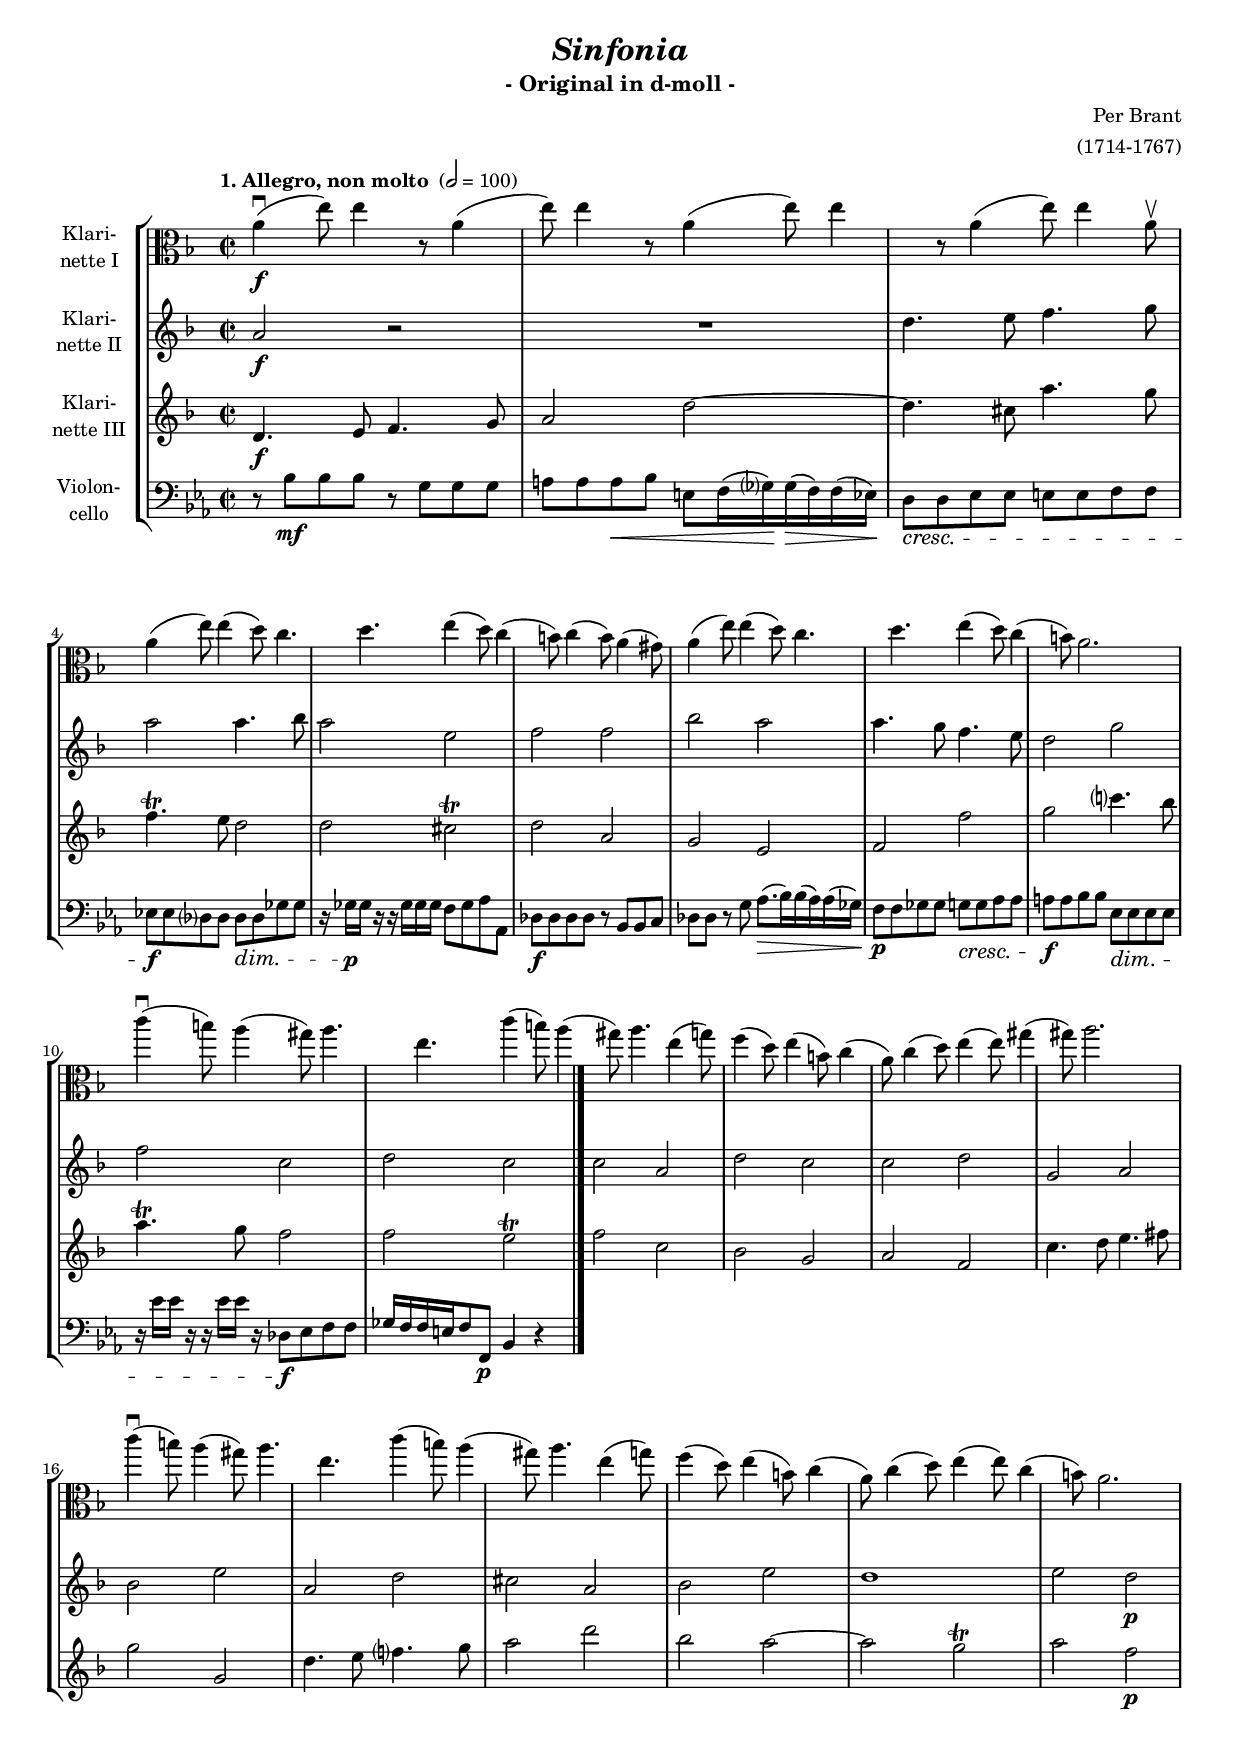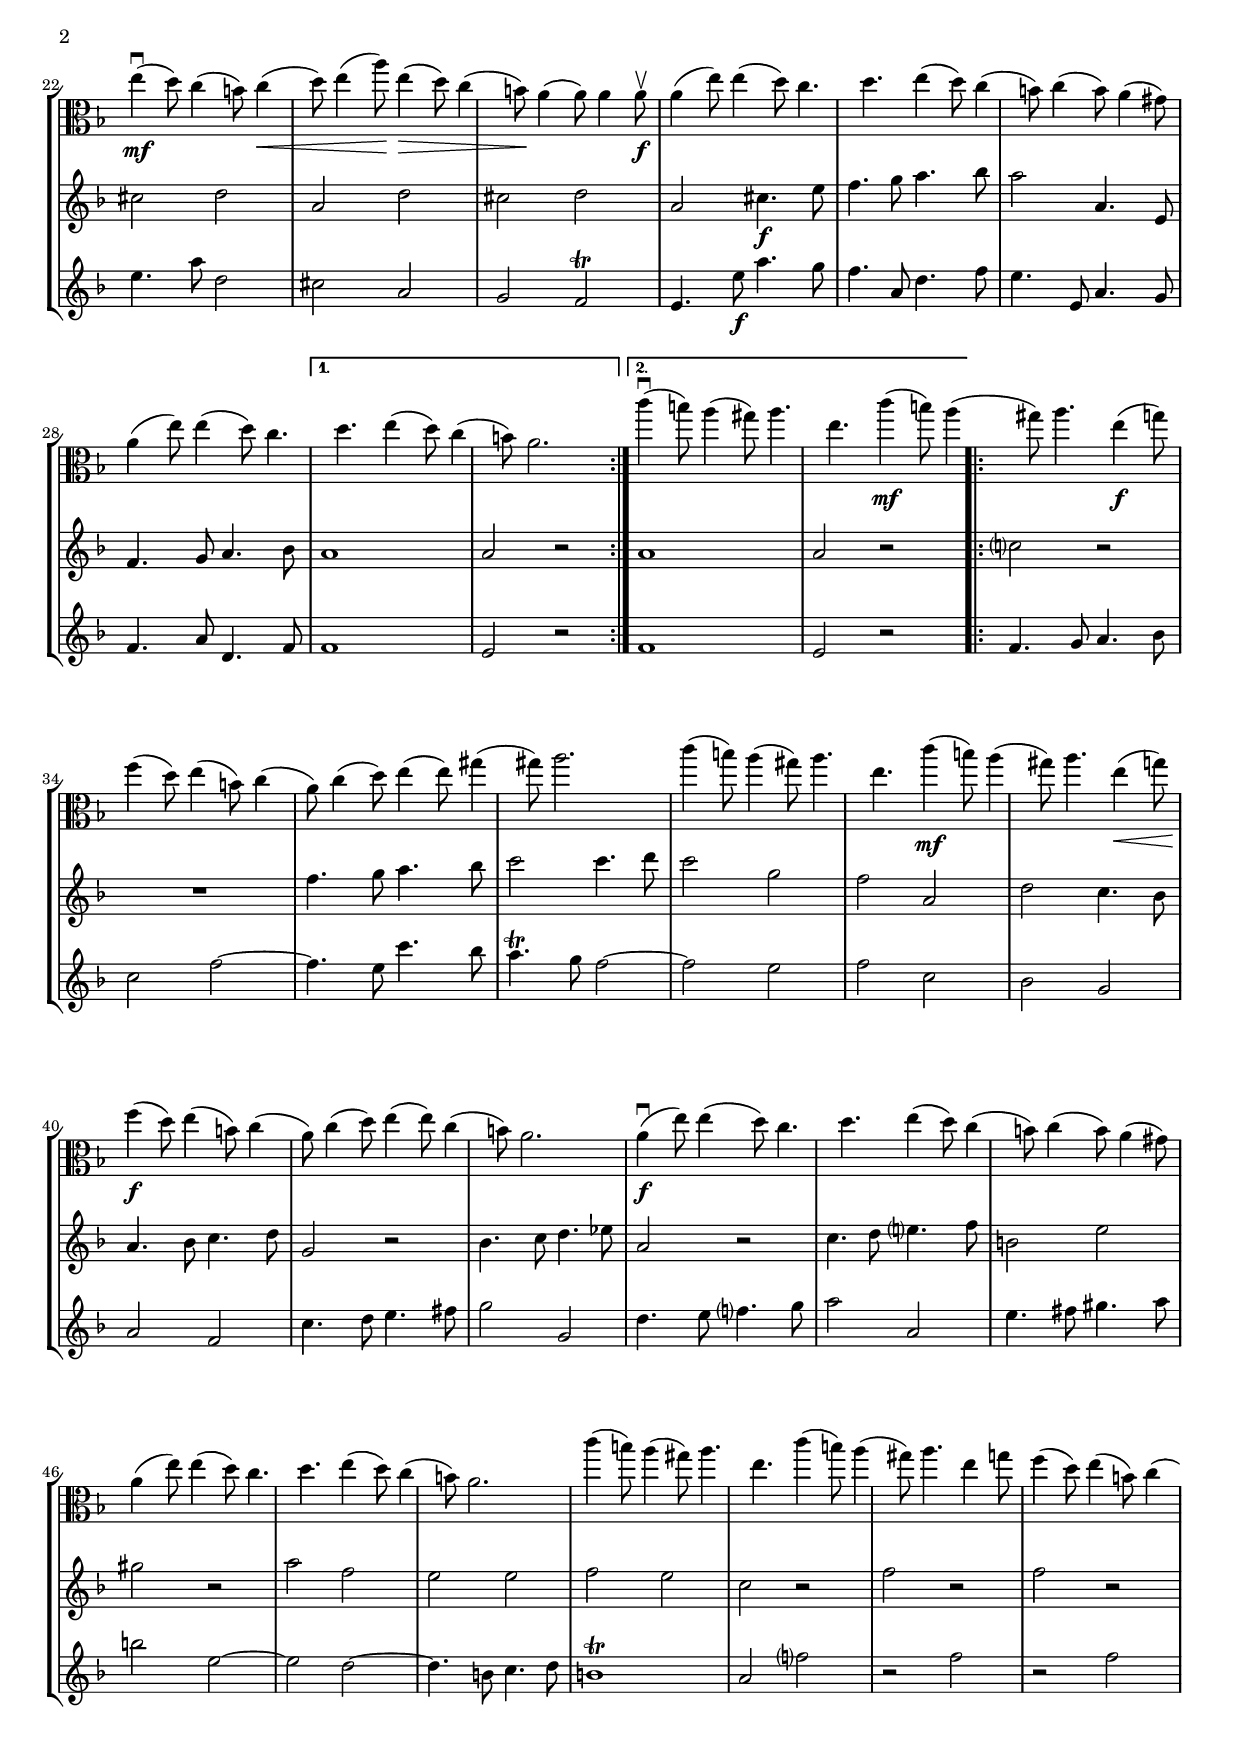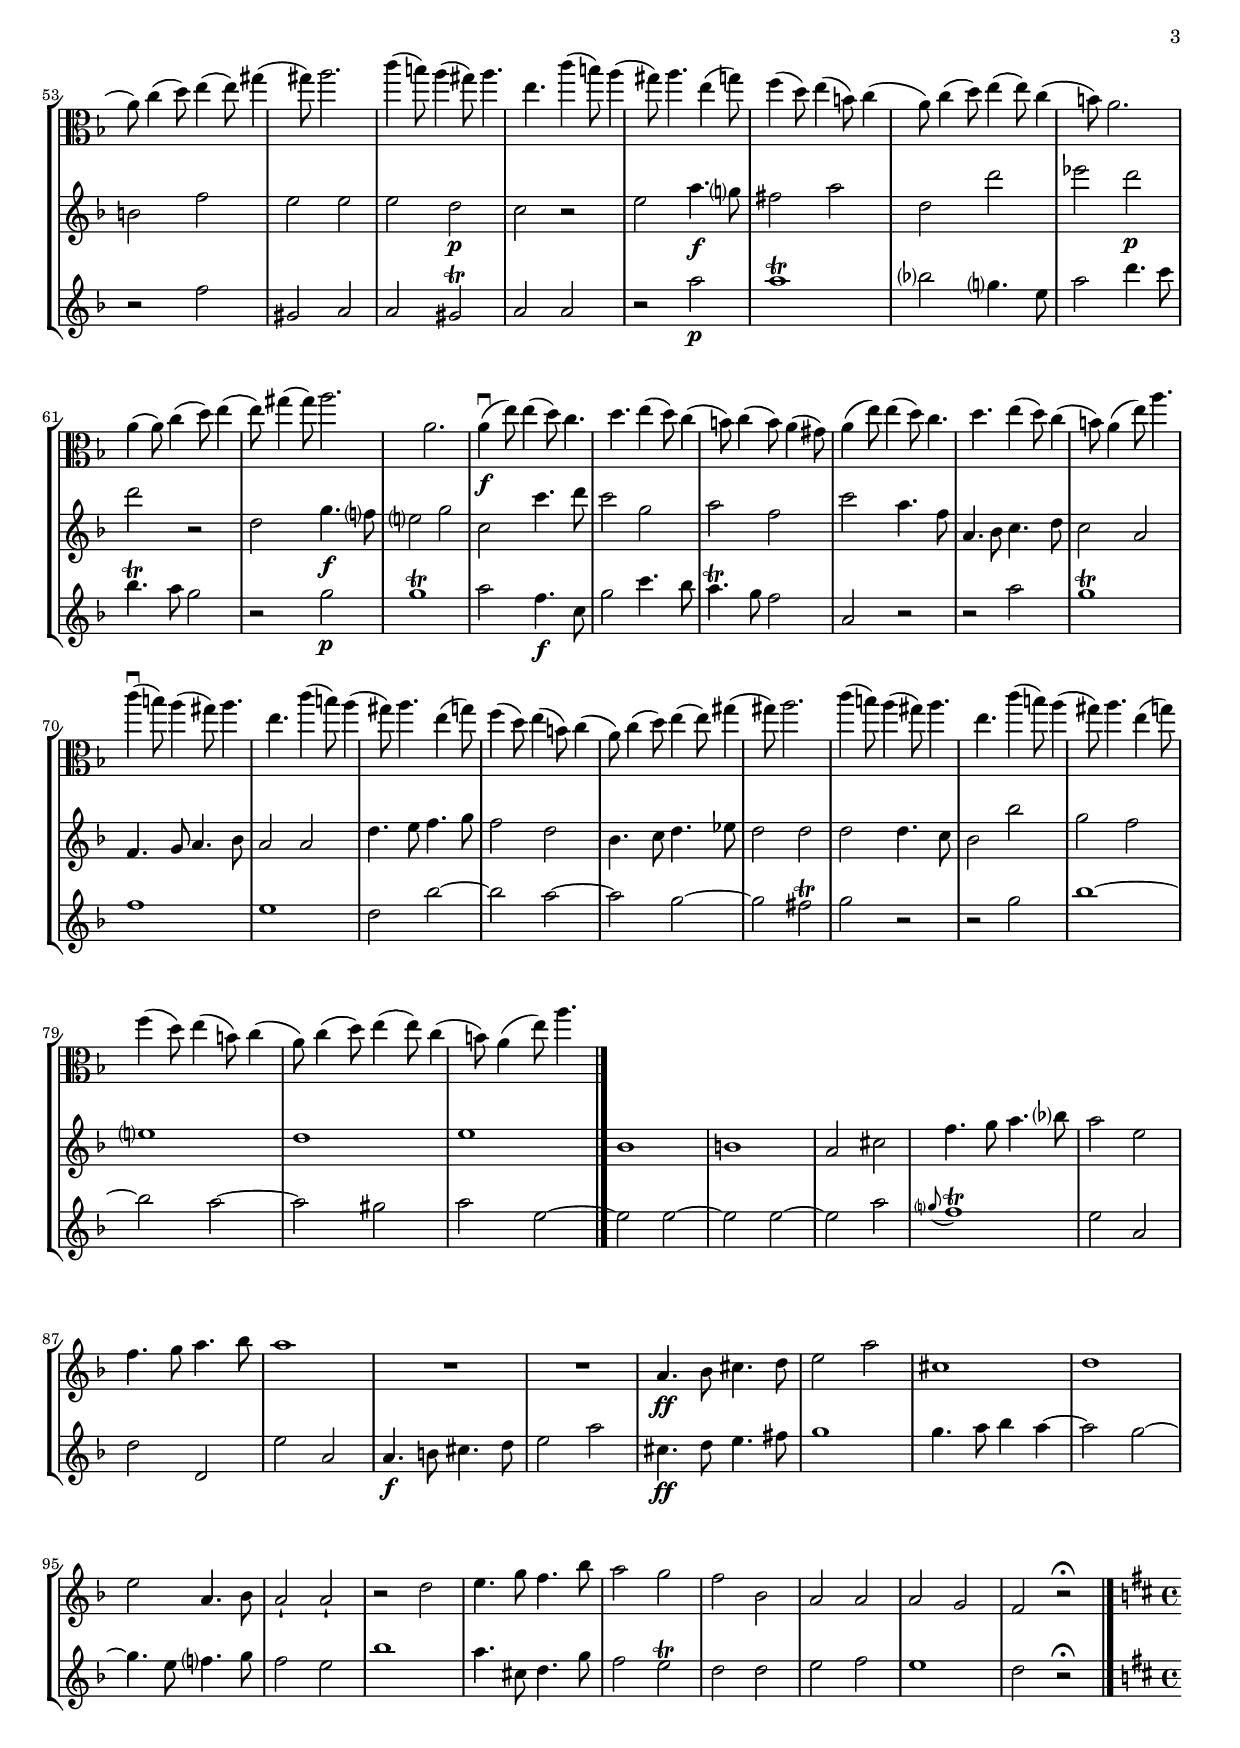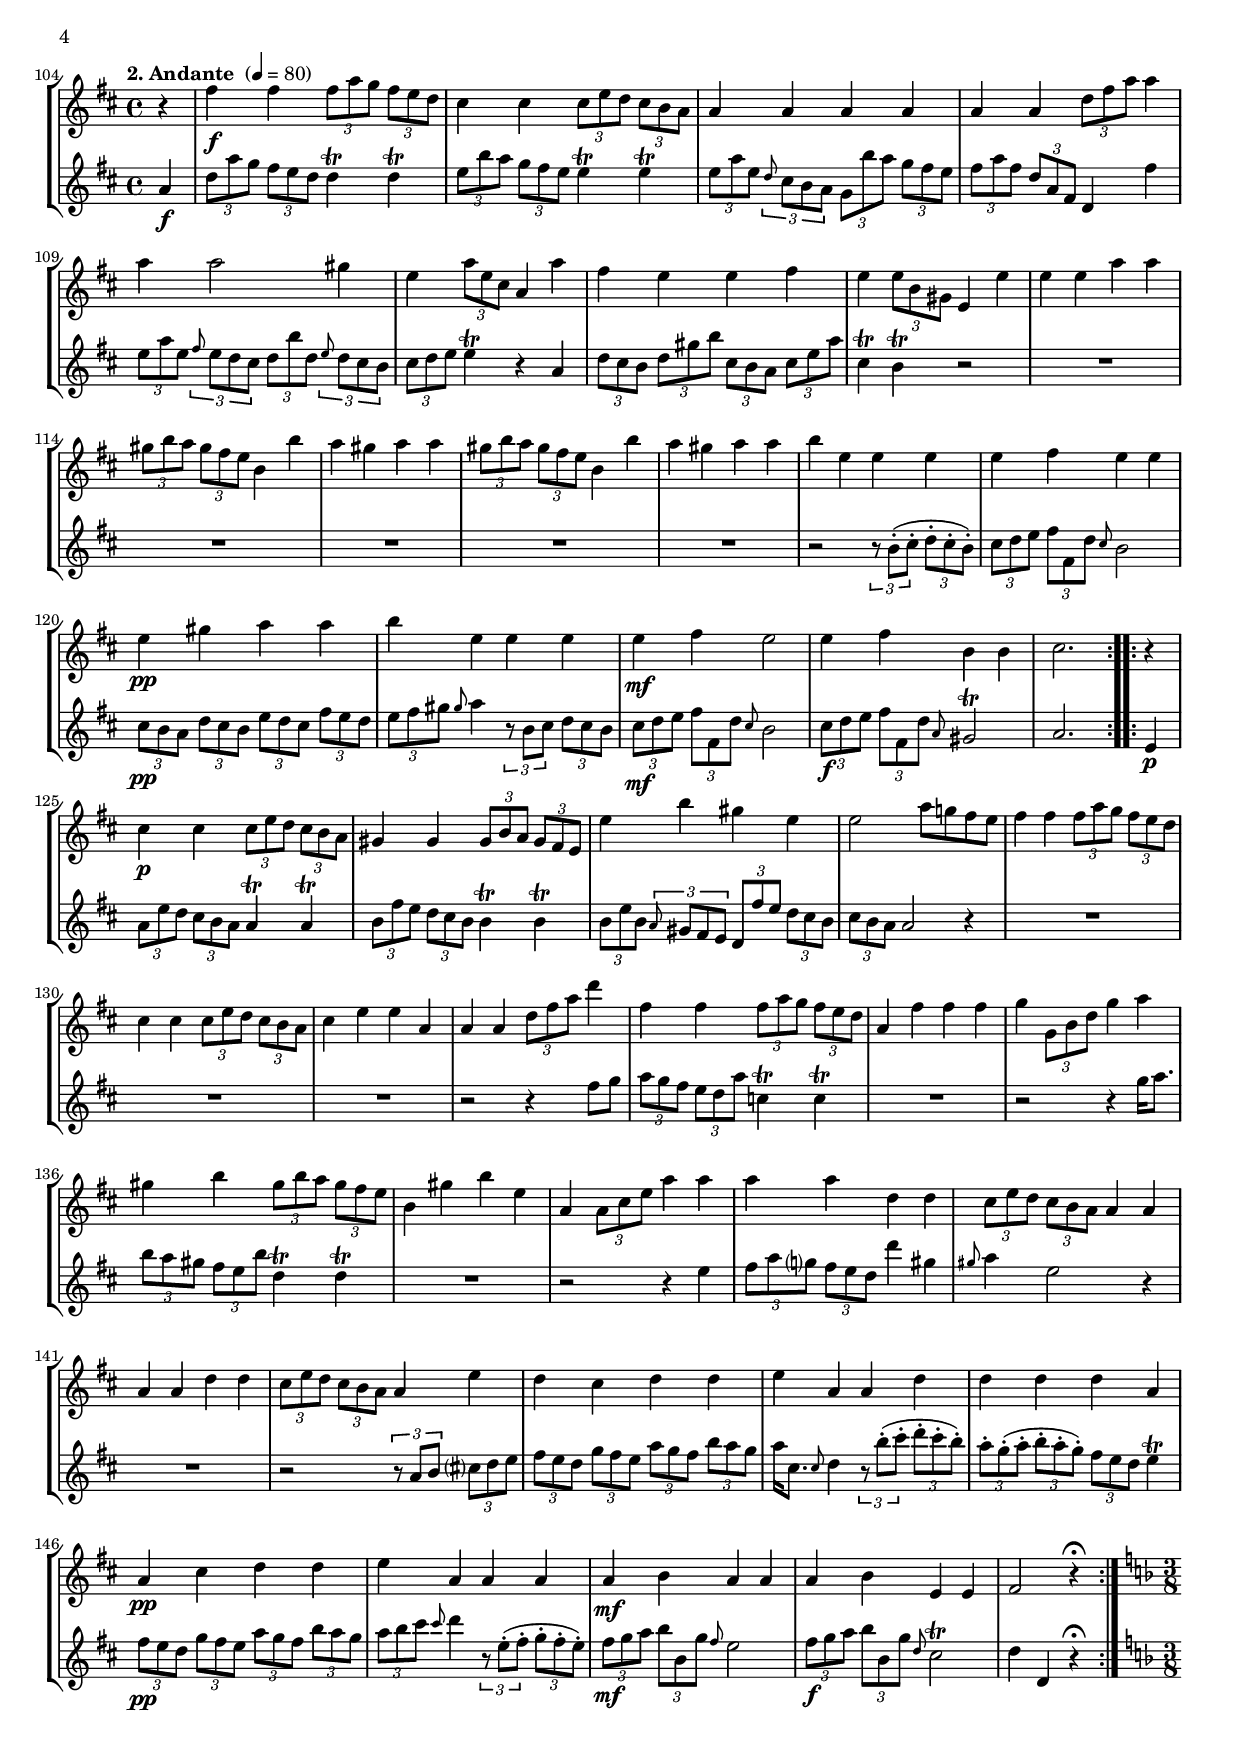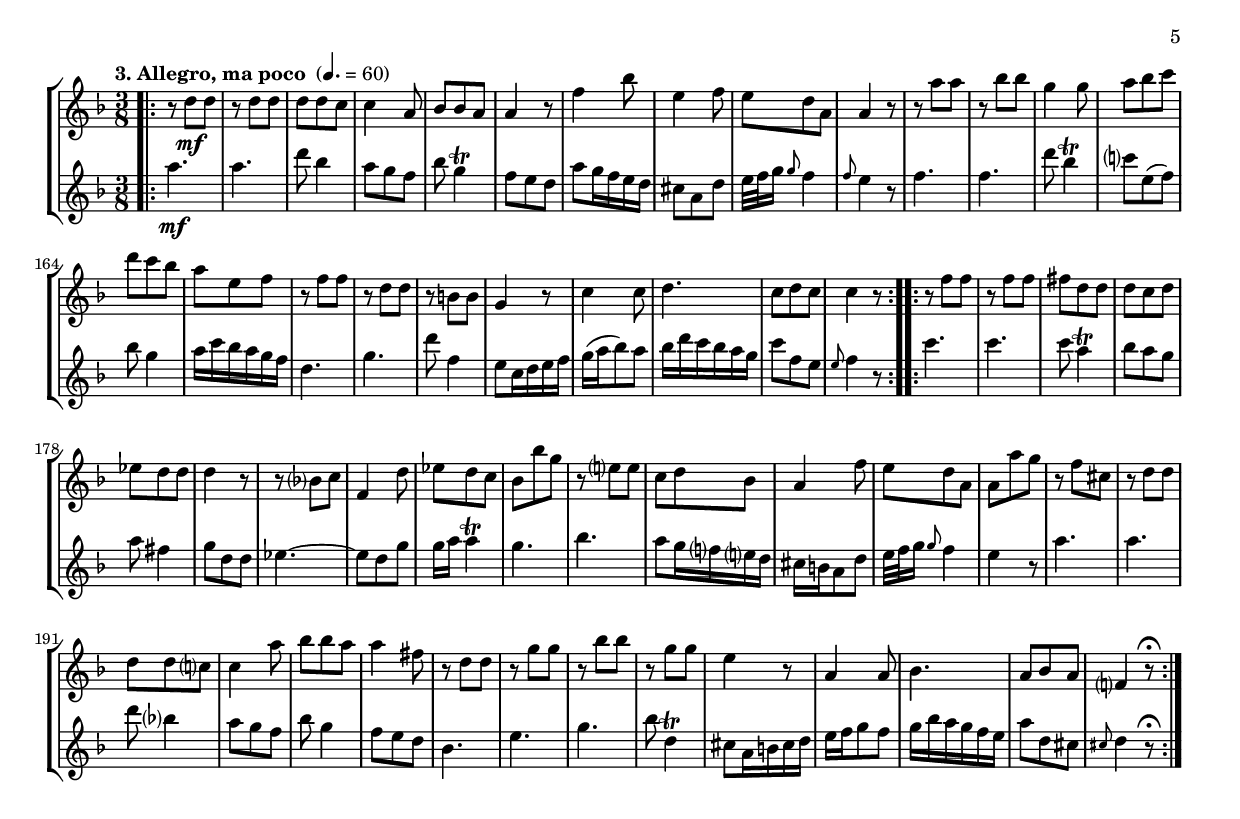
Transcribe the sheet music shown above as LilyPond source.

\version "2.18.2"
\include "deutsch.ly"

#(set-global-staff-size 17)

\header {
  title     = \markup \bold \italic "Sinfonia"
  subtitle  = "- Original in d-moll -"
  composer  = "Per Brant"
  arranger  = "(1714-1767)"
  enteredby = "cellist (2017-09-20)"
%  piece     = ""
}

voiceconsts = {
  \key d \minor
  \clef "treble"
%  \numericTimeSignature
  \compressFullBarRests
  % Set default beaming for all staves
%  \set Timing.beamExceptions = #'()
%  \set Timing.baseMoment     = #(ly:make-moment 1 4)
%  \set Timing.beatStructure  = #'(1 1 1)
}

mifl = "flute"
miob = "oboe"
mifh = "french horn"
mikl = "clarinet"
mist = "string ensemble 1"
miba = "cello"

introa = {            \tempo "1. Allegro, non molto " 2=100 \time 2/2 }
introb = { \pageBreak \tempo "2. Andante " 4=80 \time 4/4 \key d \major }
introc = { \pageBreak \tempo "3. Allegro, ma poco " 4.=60 \time 3/8 \key d \minor }

\include "v1.ily"
vb = \relative c'' {
  \voiceconsts

  \introa
  \repeat volta 2 {
    a2\f r
    R1
    d4. e8 f4. g8
    a2 a4. b8
    a2 e
    f f
    b a
    a4. g8 f4. e8
    d2 g
    f c
    d c
    c a
    d c
    c d
    g, a

    b e
    a, d
    cis a
    b e
    d1
    e2 d\p
    cis d
    a d
    cis d

    a cis4.\f e8
    f4. g8 a4. b8
    a2 a,4. e8
    f4. g8 a4. b8
  }
  \alternative {
    { a1 | a2 r }
    { a1 | a2 r }
  }
  
  \repeat volta 2 {
    c? r
    R1
    f4. g8 a4. b8
    c2 c4. d8
    c2 g
    f a,
    d c4. b8
    a4. b8 c4. d8

    g,2 r
    b4. c8 d4. es8
    a,2 r
    c4. d8 e?4. f8
    h,2 e
    gis r
    a f
    e e
    f e

    c r
    f r
    f r
    h, f'
    e e
    e d\p
    c r
    e a4.\f g?8
    fis2 a
    d, d'

    es d\p
    d r
    d, g4.\f f?8
    e?2 g
    c, c'4. d8
    c2 g
    a f
    c' a4. f8
    a,4. b8 c4. d8
    c2 a

    f4. g8 a4. b8
    a2 a
    d4. e8 f4. g8
    f2 d
    b4. c8 d4. es8
    d2 d
    d d4. c8
    b2 b'
    g f
    e?1
    d

    e
    b
    h
    a2 cis
    f4. g8 a4. b?8
    a2 e
    f4. g8 a4. b8

    a1
    R1*2
    a,4.\ff b8 cis4. d8
    e2 a

    cis,1
    d
    e2 a,4. b8
    a2-! a-!
    r d
    e4. g8 f4. b8
    a2 g
    f b,
    a a
    a g
    f r\fermata \bar "|."
  }

  \introb
  \repeat volta 2 {
    \partial 4 r4
    fis'4\f fis \tuplet 3/2 4 { fis8 a g fis e d }
    cis4 cis \tuplet 3/2 4 { cis8 e d cis h a }
    a4 a a a

    a a \tuplet 3/2 4 { d8 fis a } a4
    a a2 gis4
    e \tuplet 3/2 4 { a8 e cis } a4 a'
    fis e e fis

    e \tuplet 3/2 4 { e8 h gis } e4 e'
    e e a a
    \tuplet 3/2 4 { gis8 h a gis fis e } h4 h'
    a gis a a

    \tuplet 3/2 4 { gis8 h a gis fis e } h4 h'
    a gis a a
    h e, e e
    e fis e e

    e\pp gis a a
    h e, e e
    e\mf fis e2
    e4 fis h, h
    cis2.
  }
  \repeat volta 2 {
    r4
    cis\p cis \tuplet 3/2 4 { cis8 e d cis h a }
    gis4 gis \tuplet 3/2 4 { gis8 h a gis fis e }
    e'4 h' gis e

    e2 a8 g! fis e
    fis4 fis \tuplet 3/2 4 { fis8 a g fis e d }
    cis4 cis \tuplet 3/2 4 { cis8 e d cis h a }
    cis4 e e a,

    a a \tuplet 3/2 4 { d8 fis a } d4
    fis, fis \tuplet 3/2 4 {fis8 a g fis e d }
    a4 fis' fis fis
    g \tuplet 3/2 4 { g,8 h d } g4 a

    gis h \tuplet 3/2 4 { gis8 h a gis fis e }
    h4 gis' h e,
    a, \tuplet 3/2 4 { a8 cis e } a4 a
    a a d, d

    \tuplet 3/2 4 { cis8 e d cis h a } a4 a
    a a d d
    \tuplet 3/2 4 { cis8 e d cis h a } a4 e'

    d cis d d
    e a, a d
    d d d a
    a\pp cis d d

    e a, a a
    a\mf h a a
    a h e, e
    fis2 r4\fermata
  }  

  \introc
  \repeat volta 2 {
    \partial 4. r8 d'\mf d
    r d d
    d d c
    c4 a8
    b b a
    a4 r8

    f'4 b8
    e,4 f8
    e d a
    a4 r8
    r a' a
    r b b
    g4 g8

    a b c
    d c b
    a e f
    r f f
    r d d
    r h h
    g4 r8

    c4 c8
    d4.
    c8 d c
    c4 r8
  }
  \repeat volta 2 {
    r f f
    r f f
    fis d d

    d c d
    es d d
    d4 r8
    r b? c
    f,4 d'8
    es d c
    b b' g

    r e? e
    c d b
    a4 f'8
    e d a
    a a' g
    r f cis

    r d d
    d d c?
    c4 a'8
    b b a
    a4 fis8
    r d d
    r g g

    r b b
    r g g
    e4 r8
    a,4 a8
    b4.
    a8 b a
    f?4 r8\fermata
  }
}

vc = \relative c' {
  \voiceconsts

  \introa
  \repeat volta 2 {
    d4.\f e8 f4. g8
    a2 d~
    d4. cis8 a'4. g8
    f4.\trill e8 d2
    d cis\trill
    d a
    g e
    
    f f'
    g c?4. b8
    a4.\trill g8 f2
    f e\trill
    f c
    b g
    a f
    c'4. d8 e4. fis8

    g2 g,
    d'4. e8 f?4. g8
    a2 d
    b a~
    a g\trill
    a f\p
    e4. a8 d,2
    cis a
    g f\trill

    e4. e'8\f a4. g8
    f4. a,8 d4. f8
    e4. e,8 a4. g8
    f4. a8 d,4. f8
  }
  \alternative {
    { f1 | e2 r }
    { f1 | e2 r }
  }
  
  \repeat volta 2 {
    f4. g8 a4. b8
    c2 f~
    f4. e8 c'4. b8
    a4.\trill g8 f2~
    f e
    f c
    b g
    a f

    c'4. d8 e4. fis8
    g2 g,
    d'4. e8 f?4. g8
    a2 a,
    e'4. fis8 gis4. a8
    h2 e,~
    e d~
    d4. h8 c4. d8
    h1\trill

    a2 f'?
    r f
    r f
    r f
    gis, a
    a gis\trill
    a a
    r a'\p
    a1\trill
    b?2 g?4. e8

    a2 d4. c8
    b4.\trill a8 g2
    r g\p
    g1\trill
    a2 f4.\f c8
    g'2 c4. b8
    a4.\trill g8 f2
    a, r

    r a'
    g1\trill
    f
    e
    d2 b'~
    b a~
    a g~
    g fis\trill
    g r

    r g
    b1~
    b2 a~
    a gis
    a e~
    e e~
    e e~
    e a
    \appoggiatura g?8 f1\trill
    e2 a,

    d d,
    e' a,
    a4.\f h8 cis4. d8
    e2 a
    cis,4.\ff d8 e4. fis8
    g1
    g4. a8 b4 a~
    a2 g~

    g4. e8 f?4. g8
    f2 e
    b'1
    a4. cis,8 d4. g8
    f2 e\trill
    d d
    e f
    e1
    d2 r\fermata
  }

  \introb
  \repeat volta 2 {
    \partial 4 a4\f
    \tuplet 3/2 4 { d8 a' g fis e d } d4\trill d\trill
    \tuplet 3/2 4 { e8 h' a g fis e } e4\trill e\trill
    \tuplet 3/2 4 { e8 a e \grace d cis h a g h' a g fis e }

    \tuplet 3/2 4 { fis a fis d a fis } d4 fis'
    \tuplet 3/2 4 { e8 a e \grace fis e d cis d h' d, \grace e d cis h }
    \tuplet 3/2 4 { cis d e } e4\trill r a,

    \tuplet 3/2 4 { d8 cis h d gis h cis, h a cis e a }
    cis,4\trill h\trill r2

    R1*5
    r2 \tuplet 3/2 4 { r8 h(-. cis-. d-. cis-. h)-. }
    \tuplet 3/2 4 { cis d e fis fis, d' } \grace cis h2

    \tuplet 3/2 4 { cis8\pp h a d cis h e d cis fis e d }
    \tuplet 3/2 4 { e fis gis } \grace gis a4 \tuplet 3/2 4 { r8 h, cis d cis h }
    \tuplet 3/2 4 { cis\mf d e fis fis, d' } \grace cis h2
    \tuplet 3/2 4 { cis8\f d e fis fis, d' } \grace a gis2\trill
    a2.
  }
  
  \repeat volta 2 {
    e4\p
    \tuplet 3/2 4 { a8 e' d cis h a } a4\trill a\trill
    \tuplet 3/2 4 { h8 fis' e d cis h } h4\trill h\trill

    \tuplet 3/2 4 { h8 e h \grace a gis fis e d fis' e d cis h }
    \tuplet 3/2 4 { cis h a } a2 r4
    R1*3

    r2 r4 fis'8 g
    \tuplet 3/2 4 { a g fis e d a' } c,4\trill c\trill
    R1
    r2 r4 g'16 a8.

    \tuplet 3/2 4 { h8 a gis fis e h' } d,4\trill d\trill
    R1
    r2 r4 e
    \tuplet 3/2 4 { fis8 a g? fis e d } d'4 gis,

    \grace gis8 a4 e2 r4
    R1
    r2 \tuplet 3/2 4 { r8 a, h cis? d e }
    \tuplet 3/2 4 { fis e d g fis e a g fis h a g }

    a16 cis,8. \grace cis8 d4 \tuplet 3/2 4 { r8 h'(-. cis-. d-. cis-. h)-. }
    \tuplet 3/2 4 { a-. g(-. a-. h-. a-. g)-. fis e d } e4\trill
    \tuplet 3/2 4 { fis8\pp e d g fis e a g fis h a g }

    \tuplet 3/2 4 { a h cis } \grace cis d4 \tuplet 3/2 4 { r8 e,(-. fis-. g-. fis-. e)-. }
    \tuplet 3/2 4 { fis\mf g a h h, g' } \grace fis e2
    \tuplet 3/2 4 { fis8\f g a h h, g' } \grace d cis2\trill
    d4 d, r\fermata
  }

  \introc
  \repeat volta 2 {
    \partial 4. a''4.\mf
    a
    d8 b4
    a8 g f
    b g4\trill
    f8 e d

    a' g16 f e d
    cis8 a d
    e32 f g16 \grace g8 f4
    \grace f8 e4 r8
    f4.
    f
    d'8 b4\trill

    c?8 e,( f)
    b g4
    a16 c b a g f
    d4.
    g
    d'8 f,4
    e8 c16 d e f

    g( a b8) a
    b16 d c b a g
    c8 f, e
    \grace e f4 r8
  }
  \repeat volta 2 {
    c'4.
    c
    c8 a4\trill

    b8 a g
    a fis4
    g8 d d
    es4.~
    es8 d g
    g16 a a4\trill
    g4.

    b
    a8 g16 f? e? d
    cis h a8 d
    e32 f g16 \grace g8 f4
    e r8
    a4.

    a
    d8 b?4
    a8 g f
    b g4
    f8 e d
    b4.
    e

    g
    b8 d,4\trill
    cis8 a16 h cis d
    e f g8 f
    g16 b a g f e
    a8 d, cis
    \grace cis d4 r8\fermata
  }
}

\include "v4.ily"

music = \new StaffGroup <<
      \new Staff {
	\set Staff.midiInstrument = \mikl
	\set Staff.instrumentName = \markup \center-column { "Klari-" "nette I" }
	\transpose d d { \va }
      }

      \new Staff {
	\set Staff.midiInstrument = \mikl
	\set Staff.instrumentName = \markup \center-column { "Klari-" "nette II" }
	\transpose d d { \vb }
      }

      \new Staff {
	\set Staff.midiInstrument = \mikl
	\set Staff.instrumentName = \markup \center-column { "Klari-" "nette III" }
	\transpose d d { \vc }
      }

      \new Staff {
	\set Staff.midiInstrument = \miba
	\set Staff.instrumentName = \markup \center-column { "Violon-" "cello" }
	\transpose d c { \vd }
      }
>>

\book {
  \score {
    \music
    \layout {}
  }

  \score {
    \unfoldRepeats \music

    \midi {
      \context {
        \Score
      }
    }
  }
}
